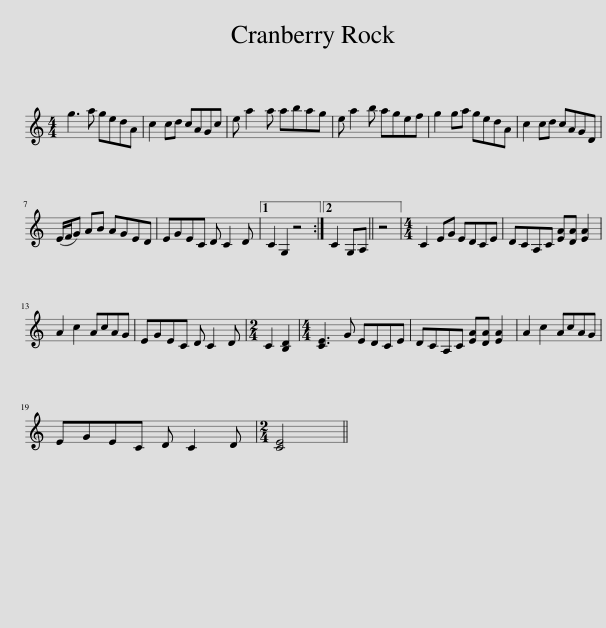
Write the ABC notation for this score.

X:1
L:1/8
M:4/4
I:linebreak $
K:C
V:1 treble
V:1
 g3 a gedA | c2 cd cAGc | e a2 a abag | e a2 b agef | g2 ga gedA | %5
 c2 cd cAGD |$ (E/F/G) AB AGED | EGEC D C2 D |1 C2 G,2 z4 :|2 C2 G,A, z4 || %10
[M:4/4] C2 EG EDCE | DCA,C [EA][DA] [EA]2 |$ A2 c2 AcAG | EGEC D C2 D |[M:2/4] C2 [B,D]2 | %15
[M:4/4] [CE]3 G EDCE | DCA,C [EA][DA] [EA]2 | A2 c2 AcAG |$ EGEC D C2 D |[M:2/4] [CE]4 || %20
